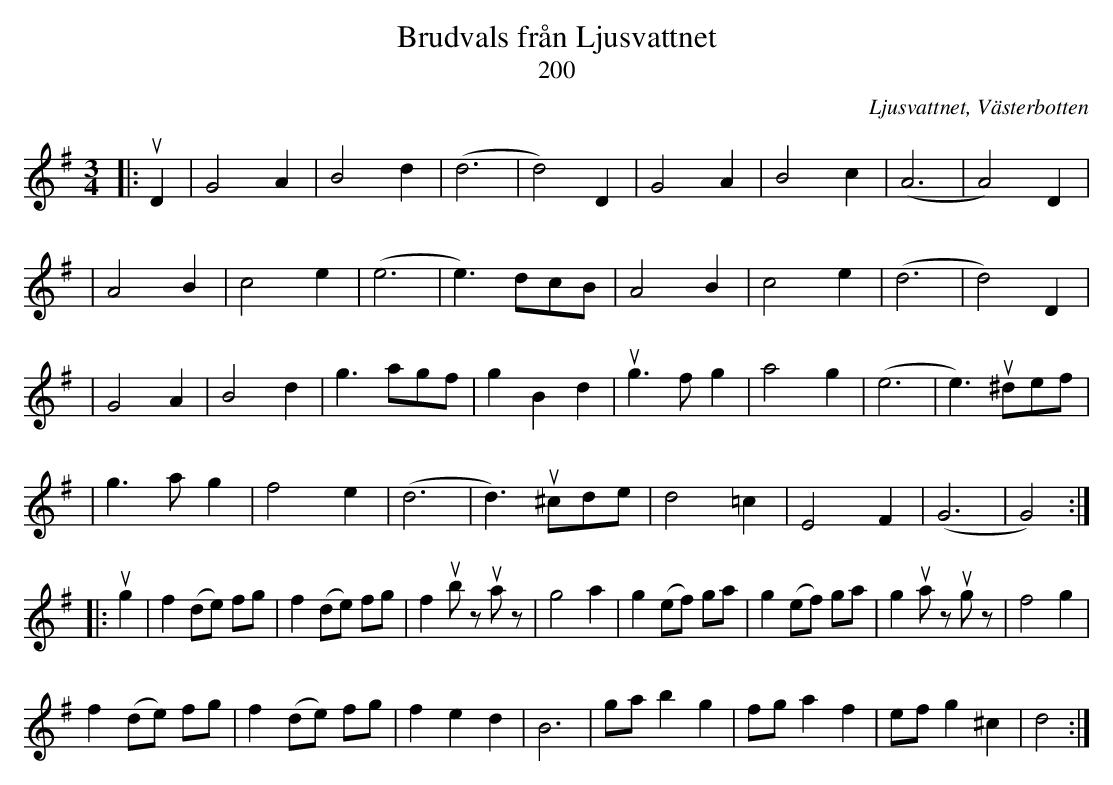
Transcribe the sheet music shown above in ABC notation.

X:1
T:Brudvals från Ljusvattnet
O:Ljusvattnet, Västerbotten
M:3/4
L:1/4
T:200
K:G
|: uD | G2A | B2d | (d3 | d2)D | G2A | B2c | (A3 | A2)D |
|A2B | c2e | (e3 | e3/)d/c/B/ | A2B | c2e | (d3 | d2)D |
| G2A | B2d | g3/a/g/f/ | gBd | ug3/f/g | a2 g | (e3 | e3/)u^d/e/f/ |
| g3/a/g | f2e | (d3 | d3/)u^c/d/e/ | d2=c | E2F | (G3 | G2) :|
L:1/8
|: ug2 | f2 (de) fg | f2 (de) fg | f2 ubz uaz | g4 a2 | g2 (ef) ga | g2 (ef) ga | g2 uaz ugz | f4 g2 |
f2 (de) fg | f2 (de) fg | f2 e2 d2 | B6 | ga b2 g2 | fg a2 f2 | ef g2 ^c2 | d4 :|
